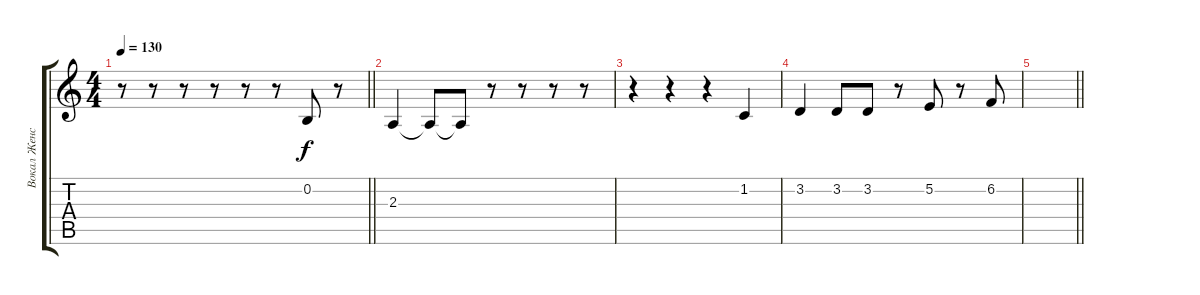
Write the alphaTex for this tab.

\track ("Вокал Женский" "Вокал Женс") {instrument fx5brightness}
\staff {score tabs}
\tuning (E4 B3 G3 D3 A2 E2) {hide}
\ts (4 4)
\tempo 130
\clef g2
\barLineRight lightlight
\ks c
r.8{dy f} r.8 r.8 r.8 r.8 r.8 0.2.8 r.8 |
2.3.4 2.3{t}.8 2.3{t}.8 r.8 r.8 r.8 r.8 |
r.4 r.4 r.4 1.2.4 |
3.2.4 3.2.8 3.2.8 r.8 5.2.8 r.8 6.2.8 |
\barLineRight lightlight
